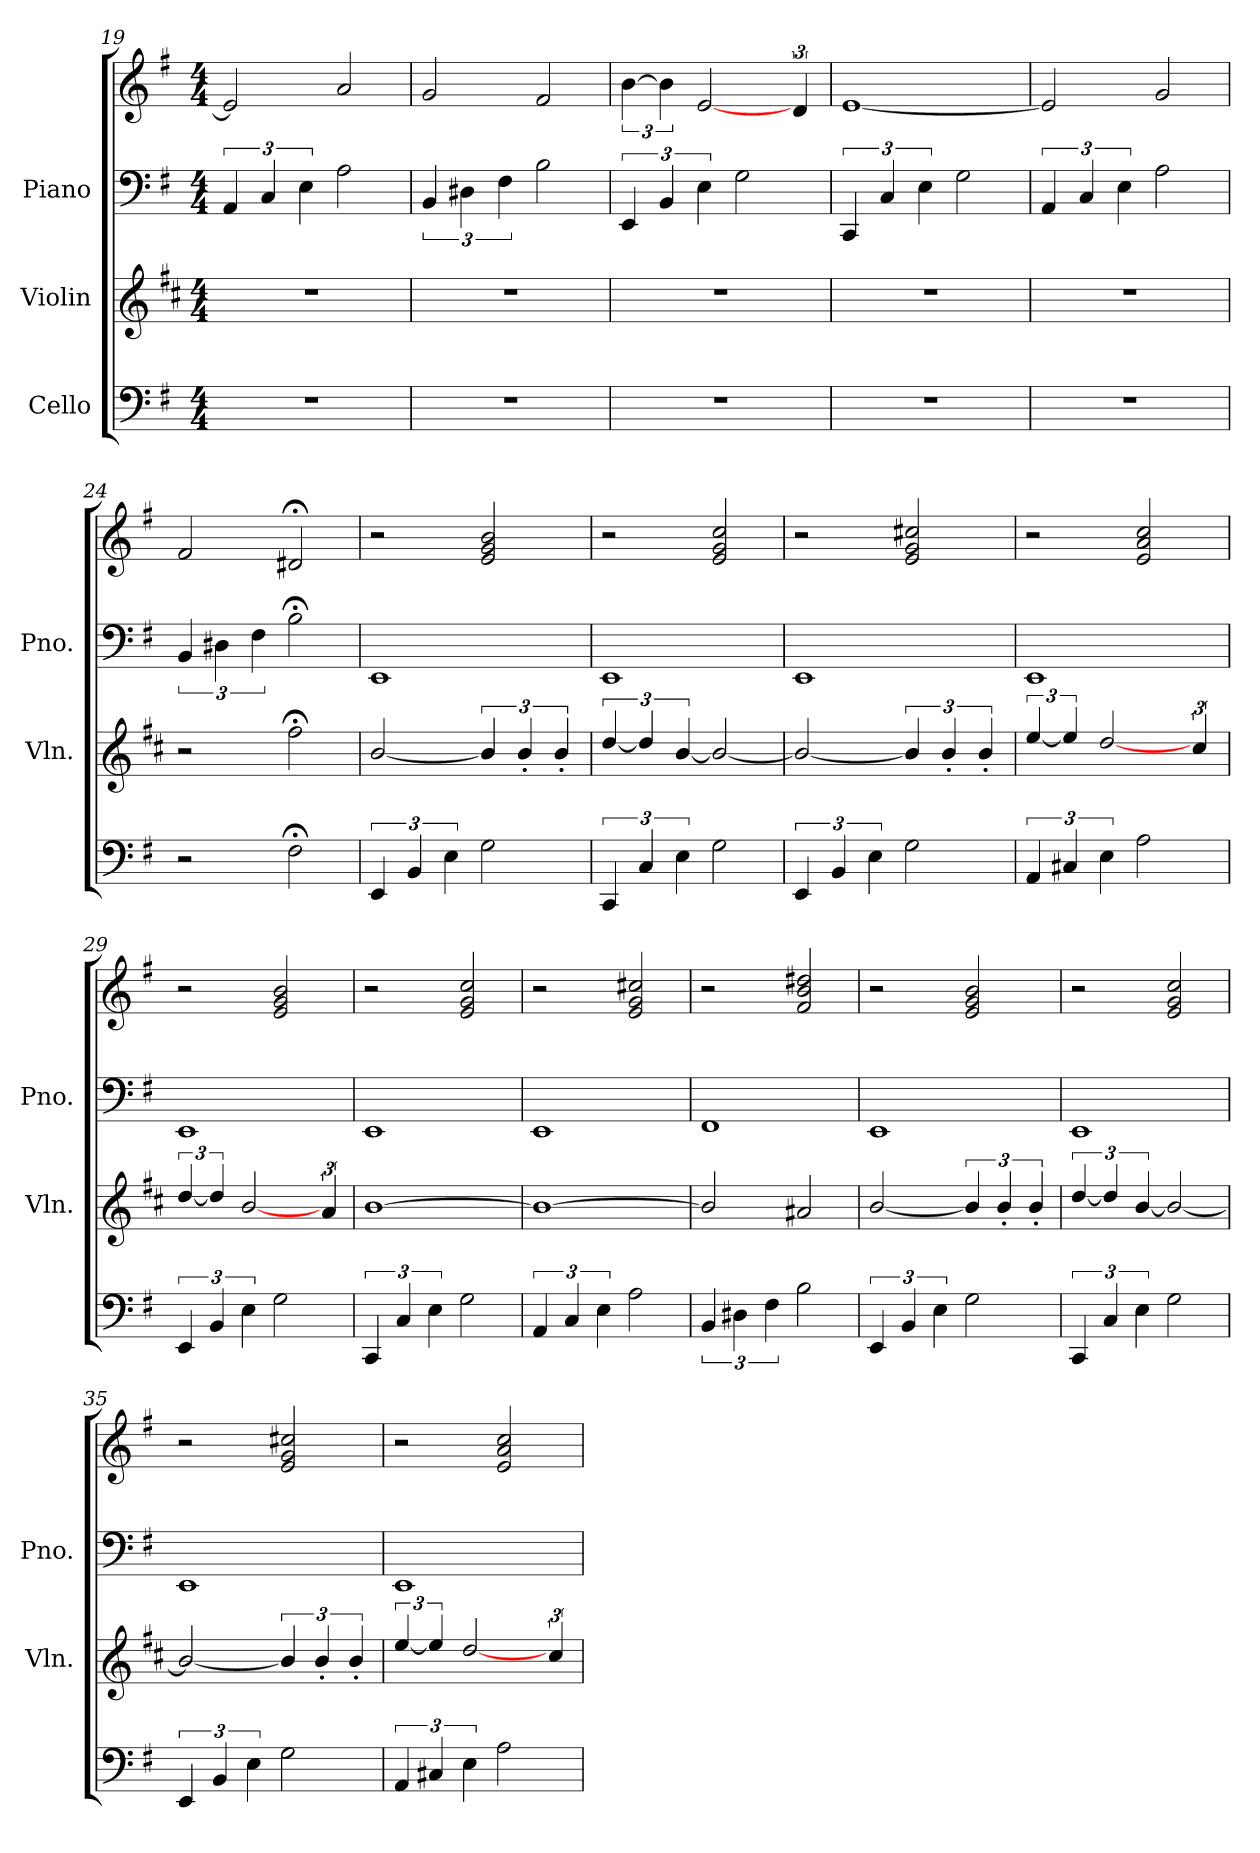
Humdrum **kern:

**kern	**kern	**kern	**kern
*part3	*part2	*part1	*part1
*staff4	*staff3	*staff2	*staff1
*I"Cello	*I"Violin	*I"Piano	*
*	*I'Vln.	*I'Pno.	*
*clefF4	*clefG2	*clefF4	*clefG2
*	*ITrd4c7	*	*
*k[f#]	*k[f#]	*k[f#]	*k[f#]
*e:	*e:	*e:	*e:
*M4/4	*M4/4	*M4/4	*M4/4
=19	=19	=19	=19
1r	1r	6AA/	2e/]
.	.	6C/	.
.	.	6E\	.
.	.	2A\	2a/
!!LO:PB:g=z
=20	=20	=20	=20
1r	1r	6BB/	2g/
.	.	6D#X\	.
.	.	6F#\	.
.	.	2B\	2f#/
=21	=21	=21	=21
1r	1r	6EE/	[6b\
.	.	6BB/	6b\]
.	.	6E\	[2e/
.	.	2G\	.
.	.	.	6d/
=22	=22	=22	=22
1r	1r	6CC/	[1e
.	.	6C/	.
.	.	6E\	.
.	.	2G\	.
=23	=23	=23	=23
1r	1r	6AA/	2e/]
.	.	6C/	.
.	.	6E\	.
.	.	2A\	2g/
=24	=24	=24	=24
2r	2r	6BB/	2f#/
.	.	6D#X\	.
.	.	6F#\	.
2F#;<\	2b;<\	2B;<\	2d#X;</
!!LO:LB:g=z
=25	=25	=25	=25
6EE/	[2e/	1EE	2r
6BB/	.	.	.
6E\	.	.	.
2G\	6e/]	.	2e/ 2g/ 2b/
.	6e'</	.	.
.	6e'</	.	.
=26	=26	=26	=26
6CC/	[6g/	1EE	2r
6C/	6g/]	.	.
6E\	[6e/	.	.
2G\	2e/_	.	2e/ 2g/ 2cc/
=27	=27	=27	=27
6EE/	2e/_	1EE	2r
6BB/	.	.	.
6E\	.	.	.
2G\	6e/]	.	2e/ 2g/ 2cc#X/
.	6e'</	.	.
.	6e'</	.	.
=28	=28	=28	=28
6AA/	[6a/	1EE	2r
6C#X/	6a/]	.	.
6E\	[2g/	.	.
2A\	.	.	2e/ 2a/ 2cc/
.	6f#/	.	.
!!LO:PB:g=z
=29	=29	=29	=29
6EE/	[6g/	1EE	2r
6BB/	6g/]	.	.
6E\	[2e/	.	.
2G\	.	.	2e/ 2g/ 2b/
.	6d/	.	.
=30	=30	=30	=30
6CC/	[1e	1EE	2r
6C/	.	.	.
6E\	.	.	.
2G\	.	.	2e/ 2g/ 2cc/
=31	=31	=31	=31
6AA/	1e_	1EE	2r
6C/	.	.	.
6E\	.	.	.
2A\	.	.	2e/ 2g/ 2cc#X/
=32	=32	=32	=32
6BB/	2e/]	1FF#	2r
6D#X\	.	.	.
6F#\	.	.	.
2B\	2d#X/	.	2f#/ 2b/ 2dd#X/
=33	=33	=33	=33
6EE/	[2e/	1EE	2r
6BB/	.	.	.
6E\	.	.	.
2G\	6e/]	.	2e/ 2g/ 2b/
.	6e'</	.	.
.	6e'</	.	.
!!LO:LB:g=z
=34	=34	=34	=34
6CC/	[6g/	1EE	2r
6C/	6g/]	.	.
6E\	[6e/	.	.
2G\	2e/_	.	2e/ 2g/ 2cc/
=35	=35	=35	=35
6EE/	2e/_	1EE	2r
6BB/	.	.	.
6E\	.	.	.
2G\	6e/]	.	2e/ 2g/ 2cc#X/
.	6e'</	.	.
.	6e'</	.	.
=36	=36	=36	=36
6AA/	[6a/	1EE	2r
6C#X/	6a/]	.	.
6E\	[2g/	.	.
2A\	.	.	2e/ 2a/ 2cc/
.	6f#/	.	.
=	=	=	=
*-	*-	*-	*-
